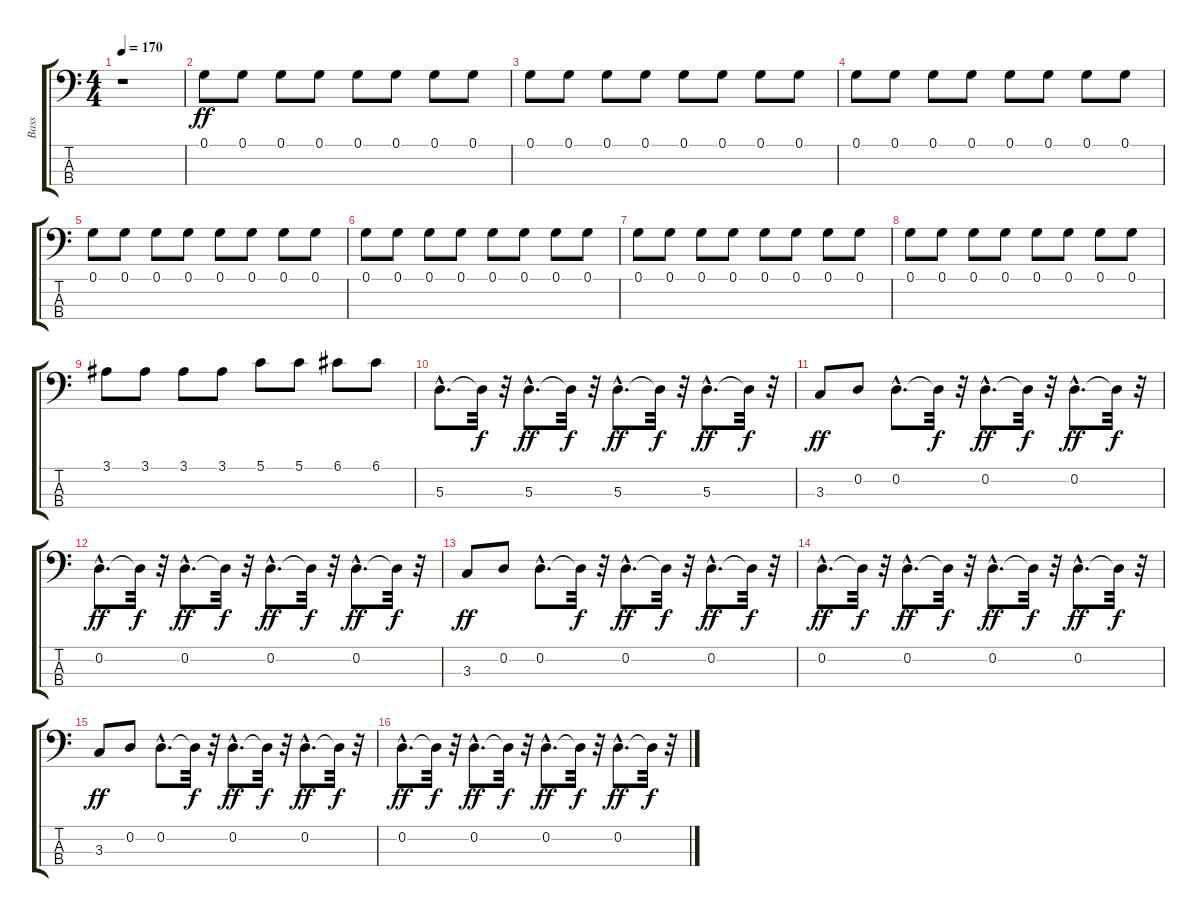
\track ("Bass" "Bass") {instrument synthbass1}
\staff {score tabs}
\tuning (G2 D2 A1 E1) {hide}
\ts (4 4)
\tempo 170
\clef f4
\ks c
r.1{dy ff instrument synthbass1} |
0.1.8 0.1.8 0.1.8 0.1.8 0.1.8 0.1.8 0.1.8 0.1.8 |
0.1.8 0.1.8 0.1.8 0.1.8 0.1.8 0.1.8 0.1.8 0.1.8 |
0.1.8 0.1.8 0.1.8 0.1.8 0.1.8 0.1.8 0.1.8 0.1.8 |
0.1.8 0.1.8 0.1.8 0.1.8 0.1.8 0.1.8 0.1.8 0.1.8 |
0.1.8 0.1.8 0.1.8 0.1.8 0.1.8 0.1.8 0.1.8 0.1.8 |
0.1.8 0.1.8 0.1.8 0.1.8 0.1.8 0.1.8 0.1.8 0.1.8 |
0.1.8 0.1.8 0.1.8 0.1.8 0.1.8 0.1.8 0.1.8 0.1.8 |
3.1.8 3.1.8 3.1.8 3.1.8 5.1.8 5.1.8 6.1.8 6.1.8 |
5.3{hac}.8{d} 5.3{t}.32{dy f} r.32 5.3{hac}.8{d dy ff} 5.3{t}.32{dy f} r.32 5.3{hac}.8{d dy ff} 5.3{t}.32{dy f} r.32 5.3{hac}.8{d dy ff} 5.3{t}.32{dy f} r.32 |
3.3.8{dy ff} 0.2.8 0.2{hac}.8{d} 0.2{t}.32{dy f} r.32 0.2{hac}.8{d dy ff} 0.2{t}.32{dy f} r.32 0.2{hac}.8{d dy ff} 0.2{t}.32{dy f} r.32 |
0.2{hac}.8{d dy ff} 0.2{t}.32{dy f} r.32 0.2{hac}.8{d dy ff} 0.2{t}.32{dy f} r.32 0.2{hac}.8{d dy ff} 0.2{t}.32{dy f} r.32 0.2{hac}.8{d dy ff} 0.2{t}.32{dy f} r.32 |
3.3.8{dy ff} 0.2.8 0.2{hac}.8{d} 0.2{t}.32{dy f} r.32 0.2{hac}.8{d dy ff} 0.2{t}.32{dy f} r.32 0.2{hac}.8{d dy ff} 0.2{t}.32{dy f} r.32 |
0.2{hac}.8{d dy ff} 0.2{t}.32{dy f} r.32 0.2{hac}.8{d dy ff} 0.2{t}.32{dy f} r.32 0.2{hac}.8{d dy ff} 0.2{t}.32{dy f} r.32 0.2{hac}.8{d dy ff} 0.2{t}.32{dy f} r.32 |
3.3.8{dy ff} 0.2.8 0.2{hac}.8{d} 0.2{t}.32{dy f} r.32 0.2{hac}.8{d dy ff} 0.2{t}.32{dy f} r.32 0.2{hac}.8{d dy ff} 0.2{t}.32{dy f} r.32 |
0.2{hac}.8{d dy ff} 0.2{t}.32{dy f} r.32 0.2{hac}.8{d dy ff} 0.2{t}.32{dy f} r.32 0.2{hac}.8{d dy ff} 0.2{t}.32{dy f} r.32 0.2{hac}.8{d dy ff} 0.2{t}.32{dy f} r.32
